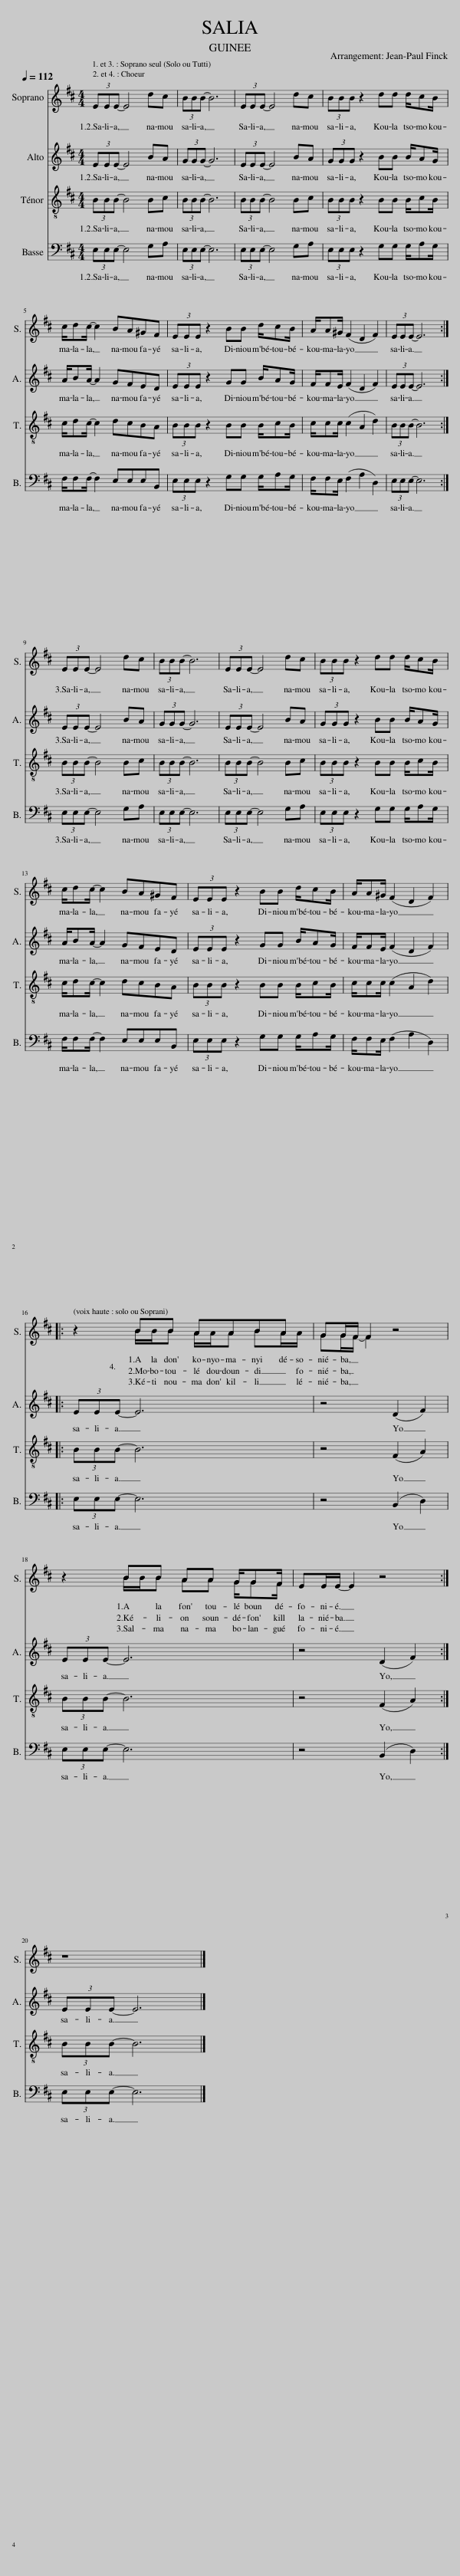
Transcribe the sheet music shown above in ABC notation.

X:1
%%score ( 1 2 ) 3 4 5
L:1/8
Q:1/4=112
M:4/4
I:linebreak $
K:D
V:1 treble
V:2 treble
V:3 treble
V:4 treble-8
V:5 bass
V:1
 (3EEE- E4 dc | (3BBB- B6 | (3EEE- E4 dc | (3BBB z2 dd d/cB/ |$ c/dc/- c2 BA^GF | %5
 (3EEE z2 BB d/cB/ | A/A^G/ (F2 D2 F2) | (3EEE- E6 :|$ (3EEE- E4 dc | (3BBB- B6 | %10
 (3EEE- E4 dc | (3BBB z2 dd d/cB/ |$ c/dc/- c2 BA^GF | (3EEE z2 BB d/cB/ | A/A^G/ (F2 D2 F2) |:$ %15
 z2 B/B/B A/A/A BA/A/ | GG/F/- F2 z4 |$ z2 BB AA G/GF/ | EE/E/- E2 z4 :|$ z8 |] %20
V:2
 x8 | x8 | x8 | x8 |$ x8 | %5
 x8 | x8 | x8 :|$ x8 | x8 | %10
 x8 | x8 |$ x8 | x8 | x8 |:$ %15
 x2 BB AABA | GG/F/ F2 x4 |$ x2 B/B/B AA G/GF/ | x8 :|$ x8 |] %20
V:3
 (3EEE- E4 BA | (3GGG- G6 | (3EEE- E4 BA | (3GGG z2 BB B/AG/ |$ A/BA/- A2 GFED | %5
 (3EEE z2 GG B/AG/ | F/FE/ (F2 D2 F2) | (3EEE- E6 :|$ (3EEE- E4 BA | (3GGG- G6 | %10
 (3EEE- E4 BA | (3GGG z2 BB B/AG/ |$ A/BA/- A2 GFED | (3EEE z2 GG B/AG/ | F/FE/ (F2 D2 F2) |:$ %15
 (3EEE- E6 | z4 (D2 F2) |$ (3EEE- E6 | z4 (D2 F2) :|$ (3EEE- E6 |] %20
V:4
 (3BBB- B4 Bc | (3BBB- B6 | (3BBB- B4 Bc | (3BBB z2 BB B/cB/ |$ c/dc/- c2 dcBA | %5
 (3BBB z2 BB B/cB/ | c/cc/ (c2 A2 d2) | (3BBB- B6 :|$ (3BBB- B4 Bc | (3BBB- B6 | %10
 (3BBB- B4 Bc | (3BBB z2 BB B/cB/ |$ c/dc/- c2 dcBA | (3BBB z2 BB B/cB/ | c/cc/ (c2 A2 d2) |:$ %15
 (3BBB- B6 | z4 (F2 A2) |$ (3BBB- B6 | z4 (F2 A2) :|$ (3BBB- B6 |] %20
V:5
 (3E,E,E,- E,4 G,A, | (3E,E,E,- E,6 | (3E,E,E,- E,4 G,A, | (3E,E,E, z2 G,G, G,/A,G,/ |$ F,/F,F,/- F,2 E,E,E,B,, | %5
 (3E,E,E, z2 G,G, G,/A,G,/ | F,/F,E,/ (F,2 A,2 D,2) | (3E,E,E,- E,6 :|$ (3E,E,E,- E,4 G,A, | (3E,E,E,- E,6 | %10
 (3E,E,E,- E,4 G,A, | (3E,E,E, z2 G,G, G,/A,G,/ |$ F,/F,F,/- F,2 E,E,E,B,, | (3E,E,E, z2 G,G, G,/A,G,/ | F,/F,E,/ (F,2 A,2 D,2) |:$ %15
 (3E,E,E,- E,6 | z4 (B,,2 D,2) |$ (3E,E,E,- E,6 | z4 (B,,2 D,2) :|$ (3E,E,E,- E,6 |] %20
